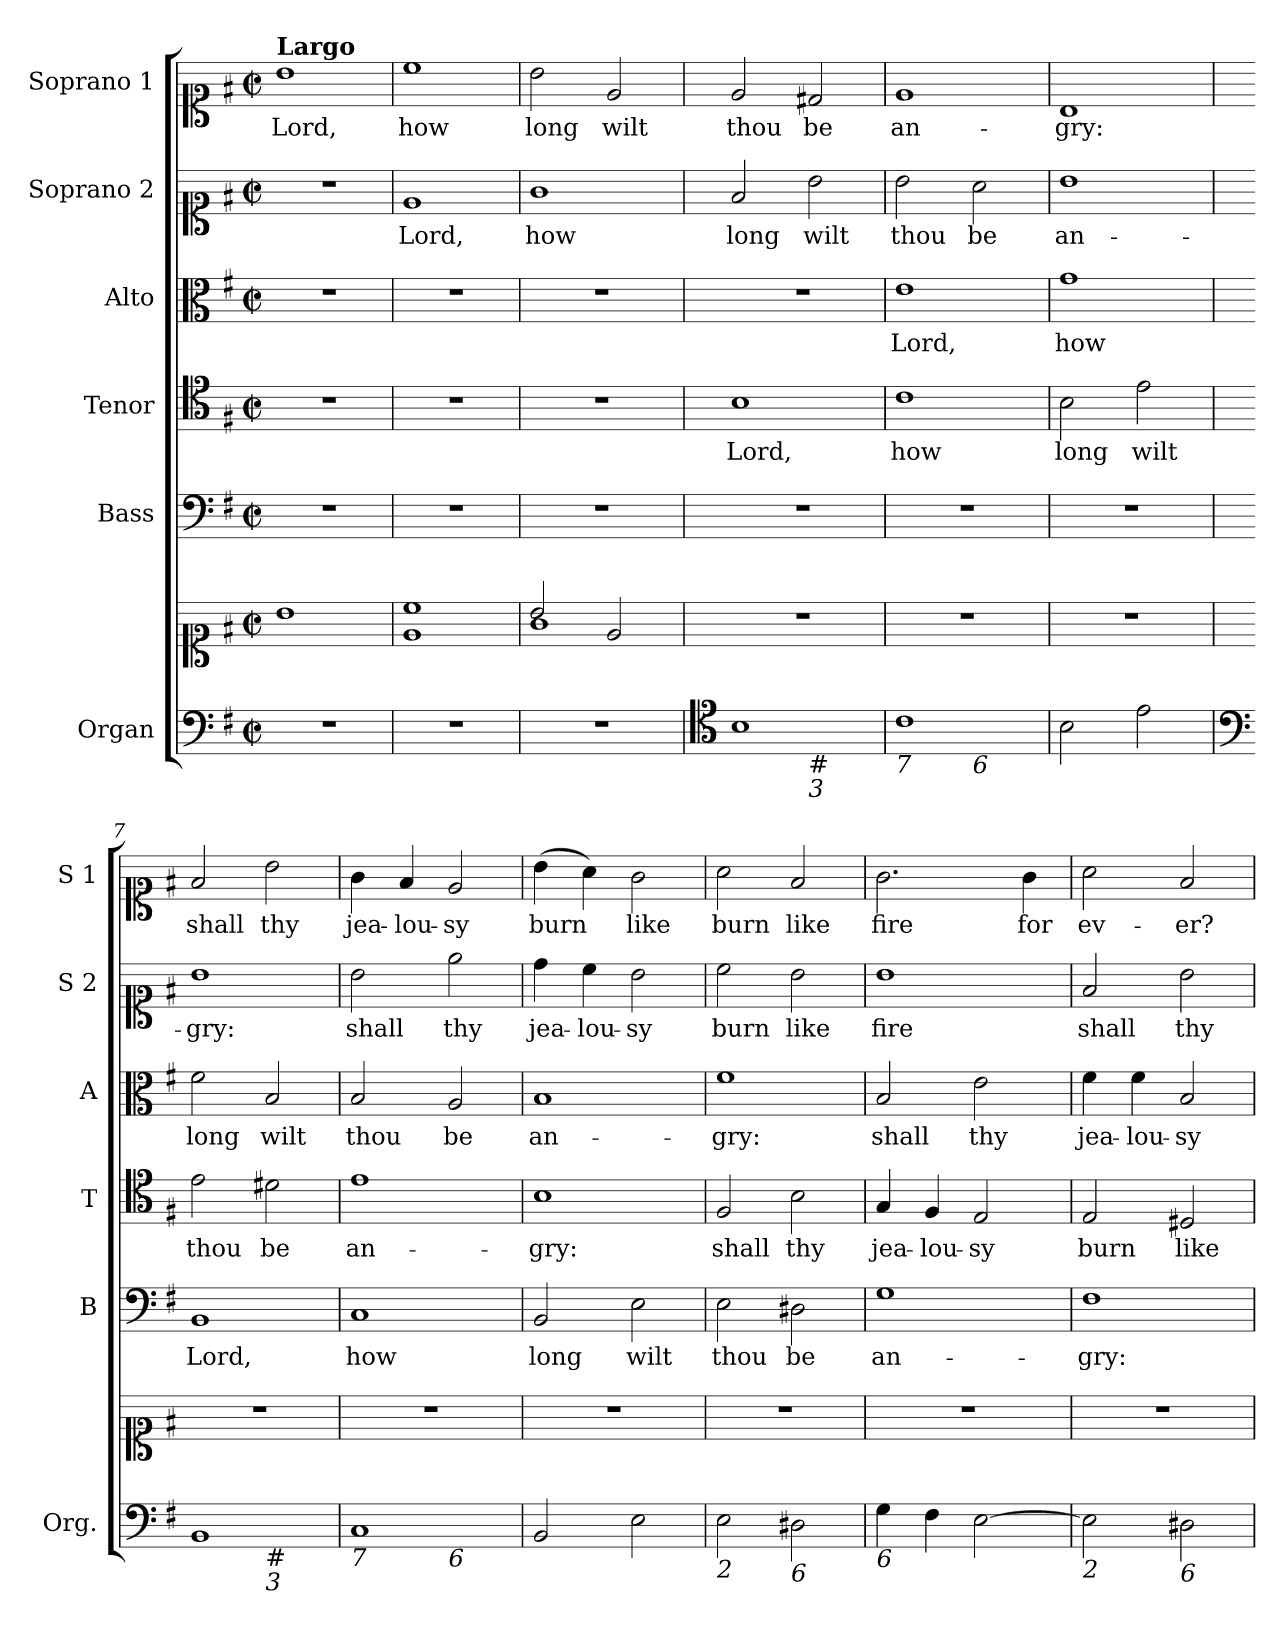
**kern	**kern	**kern	**text	**kern	**text	**kern	**text	**kern	**text	**kern	**text
*part6	*part6	*part5	*part5	*part4	*part4	*part3	*part3	*part2	*part2	*part1	*part1
*staff7	*staff6	*staff5	*staff5	*staff4	*staff4	*staff3	*staff3	*staff2	*staff2	*staff1	*staff1
*I"Organ	*	*I"Bass	*	*I"Tenor	*	*I"Alto	*	*I"Soprano 2	*	*I"Soprano 1	*
*I'Org.	*	*I'B	*	*I'T	*	*I'A	*	*I'S 2	*	*I'S 1	*
*clefF4	*clefC1	*clefF4	*	*clefC4	*	*clefC3	*	*clefC1	*	*clefC1	*
*k[f#]	*k[f#]	*k[f#]	*	*k[f#]	*	*k[f#]	*	*k[f#]	*	*k[f#]	*
*e:	*e:	*e:	*	*e:	*	*e:	*	*e:	*	*e:	*
*M2/2	*M2/2	*M2/2	*	*M2/2	*	*M2/2	*	*M2/2	*	*M2/2	*
*met(c|)	*met(c|)	*met(c|)	*	*met(c|)	*	*met(c|)	*	*met(c|)	*	*met(c|)	*
*MM120	*MM120	*MM120	*	*MM120	*	*MM120	*	*MM120	*	*MM120	*
=1	=1	=1	=1	=1	=1	=1	=1	=1	=1	=1	=1
!	!	!	!	!	!	!	!	!	!	!LO:TX:a:B:t=Largo	!
!	!	!	!	!	!	!	!	!	!	!	!LO:LY:b
1r	1b	1r	.	1r	.	1r	.	1r	.	1b	Lord,
=2	=2	=2	=2	=2	=2	=2	=2	=2	=2	=2	=2
!	!	!	!	!	!	!	!	!	!LO:LY:b	!	!LO:LY:b
1r	1e 1cc	1r	.	1r	.	1r	.	1e	Lord,	1cc	how
=3	=3	=3	=3	=3	=3	=3	=3	=3	=3	=3	=3
*	*^	*	*	*	*	*	*	*	*	*	*
!	!	!	!	!	!	!	!	!	!	!LO:LY:b	!	!LO:LY:b
1r	2b/	1g	1r	.	1r	.	1r	.	1g	how	2b\	long
!	!	!	!	!	!	!	!	!	!	!	!	!LO:LY:b
.	2e/	.	.	.	.	.	.	.	.	.	2e/	wilt
*	*v	*v	*	*	*	*	*	*	*	*	*	*
=4	=4	=4	=4	=4	=4	=4	=4	=4	=4	=4	=4
*clefC4	*	*	*	*	*	*	*	*	*	*	*
!LO:TX:b:i:t=4	!	!	!	!	!	!	!	!	!	!	!
!	!	!	!	!	!LO:LY:b	!	!	!	!LO:LY:b	!	!LO:LY:b
*^	*	*	*	*	*	*	*	*	*	*	*
1B	2ryy	1r	1r	.	1B	Lord,	1r	.	2f#/	long	2e/	thou
!	!LO:TX:b:t=#	!	!	!	!	!	!	!	!	!	!	!
!	!LO:TX:b:i:t=3	!	!	!	!	!	!	!	!	!	!	!
!	!	!	!	!	!	!	!	!	!	!LO:LY:b	!	!LO:LY:b
.	2ryy	.	.	.	.	.	.	.	2b\	wilt	2d#X/	be
=5	=5	=5	=5	=5	=5	=5	=5	=5	=5	=5	=5	=5
!LO:TX:b:i:t=7	!	!	!	!	!	!	!	!	!	!	!	!
!	!	!	!	!	!	!LO:LY:b	!	!LO:LY:b	!	!LO:LY:b	!	!LO:LY:b
1c	2ryy	1r	1r	.	1c	how	1e	Lord,	2b\	thou	1e	an-
!	!LO:TX:b:i:t=6	!	!	!	!	!	!	!	!	!	!	!
!	!	!	!	!	!	!	!	!	!	!LO:LY:b	!	!
.	2ryy	.	.	.	.	.	.	.	2a\	be	.	.
=6	=6	=6	=6	=6	=6	=6	=6	=6	=6	=6	=6	=6
!LO:TX:b:i:t=6	!	!	!	!	!	!	!	!	!	!	!	!
!	!	!	!	!	!	!LO:LY:b	!	!LO:LY:b	!	!LO:LY:b	!	!LO:LY:b
*v	*v	*	*	*	*	*	*	*	*	*	*	*
2B\	1r	1r	.	2B\	long	1g	how	1b	an-	1B	-gry:
!	!	!	!	!	!LO:LY:b	!	!	!	!	!	!
2e\	.	.	.	2e\	wilt	.	.	.	.	.	.
=7	=7	=7	=7	=7	=7	=7	=7	=7	=7	=7	=7
*clefF4	*	*	*	*	*	*	*	*	*	*	*
!LO:TX:b:i:t=4	!	!	!	!	!	!	!	!	!	!	!
!	!	!	!LO:LY:b	!	!LO:LY:b	!	!LO:LY:b	!	!LO:LY:b	!	!LO:LY:b
*^	*	*	*	*	*	*	*	*	*	*	*
1BB	2ryy	1r	1BB	Lord,	2e\	thou	2f#\	long	1b	-gry:	2f#/	shall
!	!LO:TX:b:t=#	!	!	!	!	!	!	!	!	!	!	!
!	!LO:TX:b:i:t=3	!	!	!	!	!	!	!	!	!	!	!
!	!	!	!	!	!	!LO:LY:b	!	!LO:LY:b	!	!	!	!LO:LY:b
.	2ryy	.	.	.	2d#X\	be	2B/	wilt	.	.	2b\	thy
!!LO:PB:g=z
=8	=8	=8	=8	=8	=8	=8	=8	=8	=8	=8	=8	=8
!LO:TX:b:i:t=7	!	!	!	!	!	!	!	!	!	!	!	!
!	!	!	!	!LO:LY:b	!	!LO:LY:b	!	!LO:LY:b	!	!LO:LY:b	!	!LO:LY:b
1C	2ryy	1r	1C	how	1e	an-	2B/	thou	2b\	shall	4g\	jea-
!	!	!	!	!	!	!	!	!	!	!	!	!LO:LY:b
.	.	.	.	.	.	.	.	.	.	.	4f#/	-lou-
!	!LO:TX:b:i:t=6	!	!	!	!	!	!	!	!	!	!	!
!	!	!	!	!	!	!	!	!LO:LY:b	!	!LO:LY:b	!	!LO:LY:b
.	2ryy	.	.	.	.	.	2A/	be	2ee\	thy	2e/	-sy
=9	=9	=9	=9	=9	=9	=9	=9	=9	=9	=9	=9	=9
!	!	!	!	!LO:LY:b	!	!LO:LY:b	!	!LO:LY:b	!	!LO:LY:b	!	!LO:LY:b
*v	*v	*	*	*	*	*	*	*	*	*	*	*
2BB/	1r	2BB/	long	1B	-gry:	1B	an-	4dd\	jea-	(>4b\	burn
!	!	!	!	!	!	!	!	!	!LO:LY:b	!	!
.	.	.	.	.	.	.	.	4cc\	-lou-	4a\)	.
!	!	!	!LO:LY:b	!	!	!	!	!	!LO:LY:b	!	!LO:LY:b
2E\	.	2E\	wilt	.	.	.	.	2b\	-sy	2g\	like
=10	=10	=10	=10	=10	=10	=10	=10	=10	=10	=10	=10
!LO:TX:b:i:t=2	!	!	!	!	!	!	!	!	!	!	!
!	!	!	!LO:LY:b	!	!LO:LY:b	!	!LO:LY:b	!	!LO:LY:b	!	!LO:LY:b
2E\	1r	2E\	thou	2F#/	shall	1f#	-gry:	2cc\	burn	2a\	burn
!LO:TX:b:i:t=6	!	!	!	!	!	!	!	!	!	!	!
!	!	!	!LO:LY:b	!	!LO:LY:b	!	!	!	!LO:LY:b	!	!LO:LY:b
2D#X\	.	2D#X\	be	2B\	thy	.	.	2b\	like	2f#/	like
=11	=11	=11	=11	=11	=11	=11	=11	=11	=11	=11	=11
!LO:TX:b:i:t=6	!	!	!	!	!	!	!	!	!	!	!
!	!	!	!LO:LY:b	!	!LO:LY:b	!	!LO:LY:b	!	!LO:LY:b	!	!LO:LY:b
4G\	1r	1G	an-	4G/	jea-	2B/	shall	1b	fire	2.g\	fire
!	!	!	!	!	!LO:LY:b	!	!	!	!	!	!
4F#\	.	.	.	4F#/	-lou-	.	.	.	.	.	.
!	!	!	!	!	!LO:LY:b	!	!LO:LY:b	!	!	!	!
[2E\	.	.	.	2E/	-sy	2e\	thy	.	.	.	.
!	!	!	!	!	!	!	!	!	!	!	!LO:LY:b
.	.	.	.	.	.	.	.	.	.	4g\	for
=12	=12	=12	=12	=12	=12	=12	=12	=12	=12	=12	=12
!LO:TX:b:i:t=2	!	!	!	!	!	!	!	!	!	!	!
!	!	!	!LO:LY:b	!	!LO:LY:b	!	!LO:LY:b	!	!LO:LY:b	!	!LO:LY:b
2E\]	1r	1F#	-gry:	2E/	burn	4f#\	jea-	2f#/	shall	2a\	ev-
!	!	!	!	!	!	!	!LO:LY:b	!	!	!	!
.	.	.	.	.	.	4f#\	-lou-	.	.	.	.
!LO:TX:b:i:t=6	!	!	!	!	!	!	!	!	!	!	!
!	!	!	!	!	!LO:LY:b	!	!LO:LY:b	!	!LO:LY:b	!	!LO:LY:b
2D#X\	.	.	.	2D#X/	like	2B/	-sy	2b\	thy	2f#/	-er?
=	=	=	=	=	=	=	=	=	=	=	=
*-	*-	*-	*-	*-	*-	*-	*-	*-	*-	*-	*-
